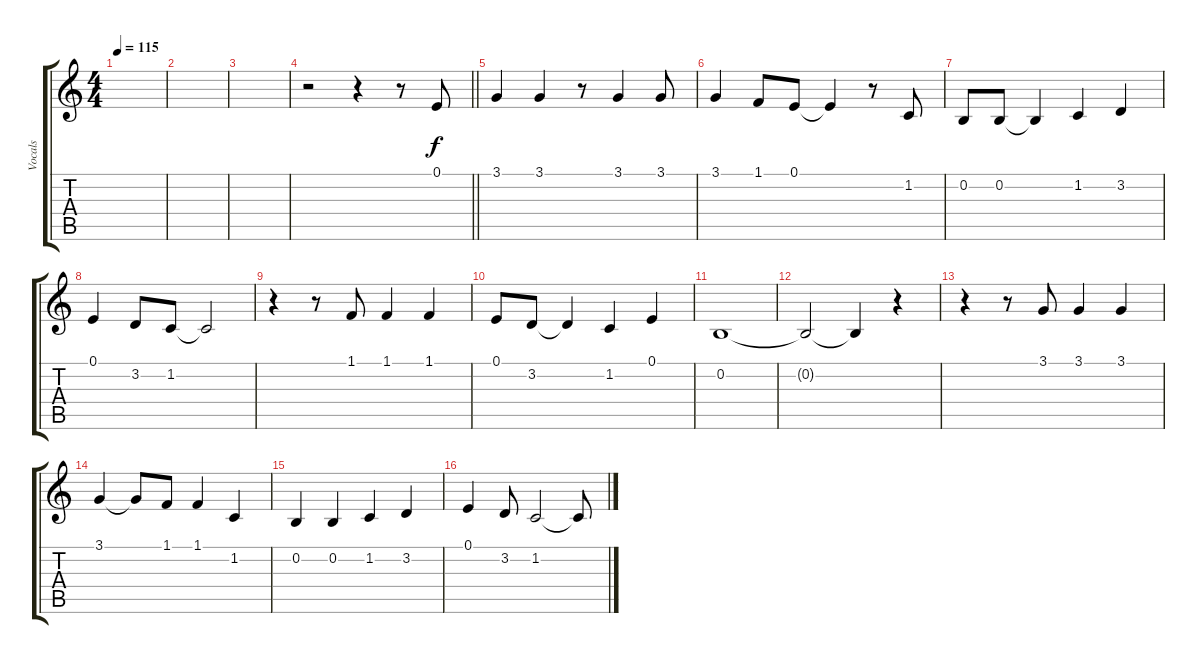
\track ("Vocals" "Vocals") {instrument voiceoohs}
\staff {score tabs}
\tuning (E4 B3 G3 D3 A2 E2) {hide}
\ts (4 4)
\tempo 115
\clef g2
\ks c
|
|
|
\barLineRight lightlight
r.2 r.4 r.8 0.1.8 |
3.1.4 3.1.4 r.8 3.1.4 3.1.8 |
3.1.4 1.1.8 0.1.8 0.1{t}.4 r.8 1.2.8 |
0.2.8 0.2.8 0.2{t}.4 1.2.4 3.2.4 |
0.1.4 3.2.8 1.2.8 1.2{t}.2 |
r.4 r.8 1.1.8 1.1.4 1.1.4 |
0.1.8 3.2.8 3.2{t}.4 1.2.4 0.1.4 |
0.2.1 |
0.2{t}.2 0.2{t}.4 r.4 |
r.4 r.8 3.1.8 3.1.4 3.1.4 |
3.1.4 3.1{t}.8 1.1.8 1.1.4 1.2.4 |
0.2.4 0.2.4 1.2.4 3.2.4 |
0.1.4 3.2.8 1.2.2 1.2{t}.8
